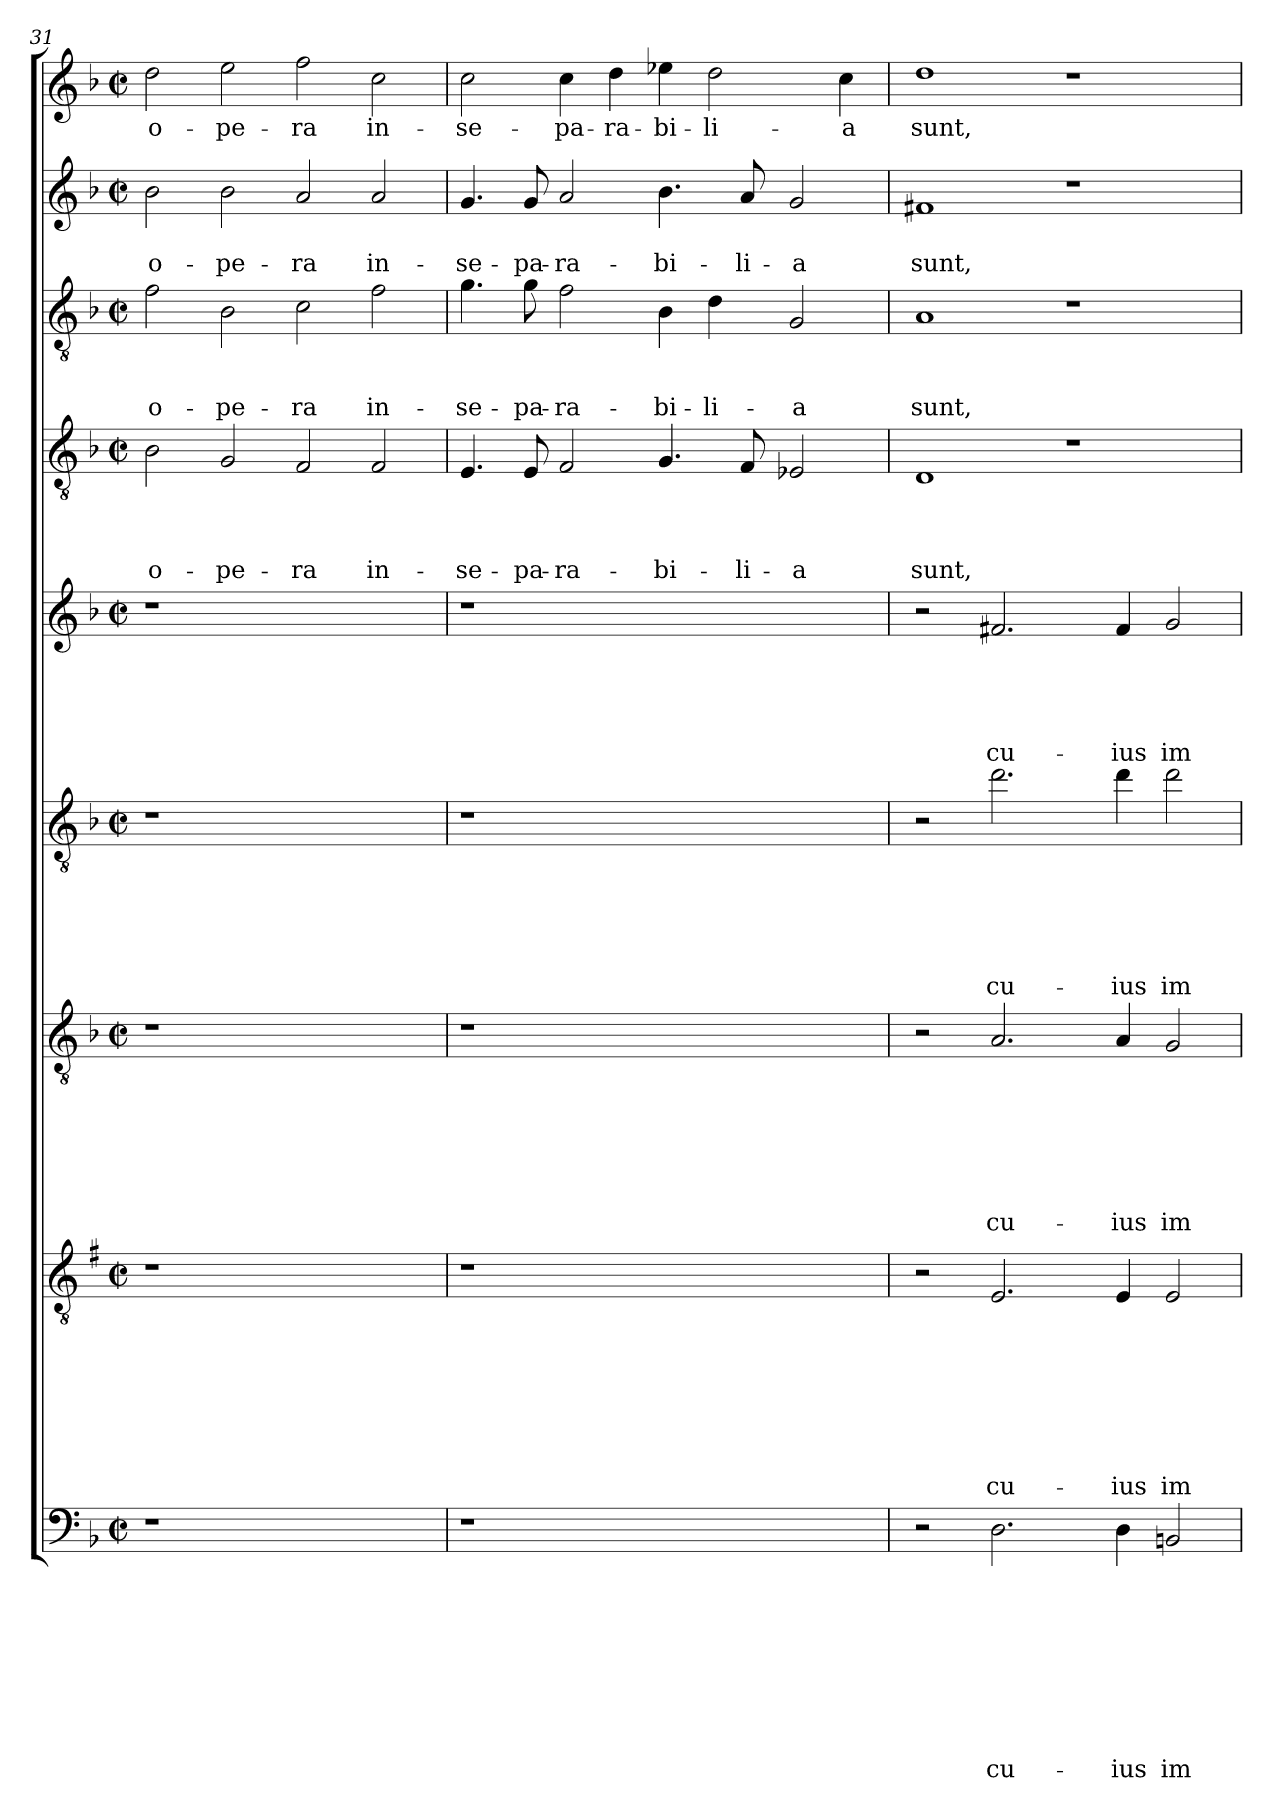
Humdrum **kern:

**kern	**text	**text	**text	**text	**text	**text	**text	**text	**text	**kern	**text	**text	**text	**text	**text	**text	**text	**text	**kern	**text	**text	**text	**text	**text	**text	**text	**kern	**text	**text	**text	**text	**text	**text	**kern	**text	**text	**text	**text	**text	**kern	**text	**text	**text	**text	**kern	**text	**text	**text	**kern	**text	**text	**kern	**text
*part9	*part9	*part9	*part9	*part9	*part9	*part9	*part9	*part9	*part9	*part8	*part8	*part8	*part8	*part8	*part8	*part8	*part8	*part8	*part7	*part7	*part7	*part7	*part7	*part7	*part7	*part7	*part6	*part6	*part6	*part6	*part6	*part6	*part6	*part5	*part5	*part5	*part5	*part5	*part5	*part4	*part4	*part4	*part4	*part4	*part3	*part3	*part3	*part3	*part2	*part2	*part2	*part1	*part1
*staff9	*staff9	*staff9	*staff9	*staff9	*staff9	*staff9	*staff9	*staff9	*staff9	*staff8	*staff8	*staff8	*staff8	*staff8	*staff8	*staff8	*staff8	*staff8	*staff7	*staff7	*staff7	*staff7	*staff7	*staff7	*staff7	*staff7	*staff6	*staff6	*staff6	*staff6	*staff6	*staff6	*staff6	*staff5	*staff5	*staff5	*staff5	*staff5	*staff5	*staff4	*staff4	*staff4	*staff4	*staff4	*staff3	*staff3	*staff3	*staff3	*staff2	*staff2	*staff2	*staff1	*staff1
!!LO:LB:g=z
*clefF4	*	*	*	*	*	*	*	*	*	*clefGv2	*	*	*	*	*	*	*	*	*clefGv2	*	*	*	*	*	*	*	*clefGv2	*	*	*	*	*	*	*clefG2	*	*	*	*	*	*clefGv2	*	*	*	*	*clefGv2	*	*	*	*clefG2	*	*	*clefG2	*
*	*	*	*	*	*	*	*	*	*	*ITrd1c2	*	*	*	*	*	*	*	*	*	*	*	*	*	*	*	*	*ITrd8c14	*	*	*	*	*	*	*	*	*	*	*	*	*	*	*	*	*	*	*	*	*	*	*	*	*	*
*k[b-]	*	*	*	*	*	*	*	*	*	*k[b-]	*	*	*	*	*	*	*	*	*k[b-]	*	*	*	*	*	*	*	*k[b-]	*	*	*	*	*	*	*k[b-]	*	*	*	*	*	*k[b-]	*	*	*	*	*k[b-]	*	*	*	*k[b-]	*	*	*k[b-]	*
*F:	*	*	*	*	*	*	*	*	*	*F:	*	*	*	*	*	*	*	*	*F:	*	*	*	*	*	*	*	*F:	*	*	*	*	*	*	*F:	*	*	*	*	*	*F:	*	*	*	*	*F:	*	*	*	*F:	*	*	*F:	*
*M2/2	*	*	*	*	*	*	*	*	*	*M2/2	*	*	*	*	*	*	*	*	*M2/2	*	*	*	*	*	*	*	*M2/2	*	*	*	*	*	*	*M2/2	*	*	*	*	*	*M2/2	*	*	*	*	*M2/2	*	*	*	*M2/2	*	*	*M2/2	*
*met(c|)	*	*	*	*	*	*	*	*	*	*met(c|)	*	*	*	*	*	*	*	*	*met(c|)	*	*	*	*	*	*	*	*met(c|)	*	*	*	*	*	*	*met(c|)	*	*	*	*	*	*met(c|)	*	*	*	*	*met(c|)	*	*	*	*met(c|)	*	*	*met(c|)	*
=31	=31	=31	=31	=31	=31	=31	=31	=31	=31	=31	=31	=31	=31	=31	=31	=31	=31	=31	=31	=31	=31	=31	=31	=31	=31	=31	=31	=31	=31	=31	=31	=31	=31	=31	=31	=31	=31	=31	=31	=31	=31	=31	=31	=31	=31	=31	=31	=31	=31	=31	=31	=31	=31
!	!	!	!	!	!	!	!	!	!	!	!	!	!	!	!	!	!	!	!	!	!	!	!	!	!	!	!	!	!	!	!	!	!	!	!	!	!	!	!	!	!	!	!	!LO:LY:b	!	!	!	!LO:LY:b	!	!	!LO:LY:b	!	!LO:LY:b
1r	.	.	.	.	.	.	.	.	.	1r	.	.	.	.	.	.	.	.	1r	.	.	.	.	.	.	.	1r	.	.	.	.	.	.	1r	.	.	.	.	.	2B-\	.	.	.	o-	2f\	.	.	o-	2b-\	.	o-	2dd\	o-
!	!	!	!	!	!	!	!	!	!	!	!	!	!	!	!	!	!	!	!	!	!	!	!	!	!	!	!	!	!	!	!	!	!	!	!	!	!	!	!	!	!	!	!	!LO:LY:b	!	!	!	!LO:LY:b	!	!	!LO:LY:b	!	!LO:LY:b
.	.	.	.	.	.	.	.	.	.	.	.	.	.	.	.	.	.	.	.	.	.	.	.	.	.	.	.	.	.	.	.	.	.	.	.	.	.	.	.	2G/	.	.	.	-pe-	2B-\	.	.	-pe-	2b-\	.	-pe-	2ee\	-pe-
!	!	!	!	!	!	!	!	!	!	!	!	!	!	!	!	!	!	!	!	!	!	!	!	!	!	!	!	!	!	!	!	!	!	!	!	!	!	!	!	!	!	!	!	!LO:LY:b	!	!	!	!LO:LY:b	!	!	!LO:LY:b	!	!LO:LY:b
1ryy	.	.	.	.	.	.	.	.	.	1ryy	.	.	.	.	.	.	.	.	1ryy	.	.	.	.	.	.	.	1ryy	.	.	.	.	.	.	1ryy	.	.	.	.	.	2F/	.	.	.	-ra	2c\	.	.	-ra	2a/	.	-ra	2ff\	-ra
!	!	!	!	!	!	!	!	!	!	!	!	!	!	!	!	!	!	!	!	!	!	!	!	!	!	!	!	!	!	!	!	!	!	!	!	!	!	!	!	!	!	!	!	!LO:LY:b	!	!	!	!LO:LY:b	!	!	!LO:LY:b	!	!LO:LY:b
.	.	.	.	.	.	.	.	.	.	.	.	.	.	.	.	.	.	.	.	.	.	.	.	.	.	.	.	.	.	.	.	.	.	.	.	.	.	.	.	2F/	.	.	.	in-	2f\	.	.	in-	2a/	.	in-	2cc\	in-
=32	=32	=32	=32	=32	=32	=32	=32	=32	=32	=32	=32	=32	=32	=32	=32	=32	=32	=32	=32	=32	=32	=32	=32	=32	=32	=32	=32	=32	=32	=32	=32	=32	=32	=32	=32	=32	=32	=32	=32	=32	=32	=32	=32	=32	=32	=32	=32	=32	=32	=32	=32	=32	=32
!	!	!	!	!	!	!	!	!	!	!	!	!	!	!	!	!	!	!	!	!	!	!	!	!	!	!	!	!	!	!	!	!	!	!	!	!	!	!	!	!	!	!	!	!LO:LY:b	!	!	!	!LO:LY:b	!	!	!LO:LY:b	!	!LO:LY:b
1r	.	.	.	.	.	.	.	.	.	1r	.	.	.	.	.	.	.	.	1r	.	.	.	.	.	.	.	1r	.	.	.	.	.	.	1r	.	.	.	.	.	4.E/	.	.	.	-se-	4.g\	.	.	-se-	4.g/	.	-se-	2cc\	-se-
!	!	!	!	!	!	!	!	!	!	!	!	!	!	!	!	!	!	!	!	!	!	!	!	!	!	!	!	!	!	!	!	!	!	!	!	!	!	!	!	!	!	!	!	!LO:LY:b	!	!	!	!LO:LY:b	!	!	!LO:LY:b	!	!
.	.	.	.	.	.	.	.	.	.	.	.	.	.	.	.	.	.	.	.	.	.	.	.	.	.	.	.	.	.	.	.	.	.	.	.	.	.	.	.	8E/	.	.	.	-pa-	8g\	.	.	-pa-	8g/	.	-pa-	.	.
!	!	!	!	!	!	!	!	!	!	!	!	!	!	!	!	!	!	!	!	!	!	!	!	!	!	!	!	!	!	!	!	!	!	!	!	!	!	!	!	!	!	!	!	!LO:LY:b	!	!	!	!LO:LY:b	!	!	!LO:LY:b	!	!LO:LY:b
.	.	.	.	.	.	.	.	.	.	.	.	.	.	.	.	.	.	.	.	.	.	.	.	.	.	.	.	.	.	.	.	.	.	.	.	.	.	.	.	2F/	.	.	.	-ra-	2f\	.	.	-ra-	2a/	.	-ra-	4cc\	-pa-
!	!	!	!	!	!	!	!	!	!	!	!	!	!	!	!	!	!	!	!	!	!	!	!	!	!	!	!	!	!	!	!	!	!	!	!	!	!	!	!	!	!	!	!	!	!	!	!	!	!	!	!	!	!LO:LY:b
.	.	.	.	.	.	.	.	.	.	.	.	.	.	.	.	.	.	.	.	.	.	.	.	.	.	.	.	.	.	.	.	.	.	.	.	.	.	.	.	.	.	.	.	.	.	.	.	.	.	.	.	4dd\	-ra-
!	!	!	!	!	!	!	!	!	!	!	!	!	!	!	!	!	!	!	!	!	!	!	!	!	!	!	!	!	!	!	!	!	!	!	!	!	!	!	!	!	!	!	!	!LO:LY:b	!	!	!	!LO:LY:b	!	!	!LO:LY:b	!	!LO:LY:b
1ryy	.	.	.	.	.	.	.	.	.	1ryy	.	.	.	.	.	.	.	.	1ryy	.	.	.	.	.	.	.	1ryy	.	.	.	.	.	.	1ryy	.	.	.	.	.	4.G/	.	.	.	-bi-	4B-\	.	.	-bi-	4.b-\	.	-bi-	4ee-X\	-bi-
!	!	!	!	!	!	!	!	!	!	!	!	!	!	!	!	!	!	!	!	!	!	!	!	!	!	!	!	!	!	!	!	!	!	!	!	!	!	!	!	!	!	!	!	!	!	!	!	!LO:LY:b	!	!	!	!	!LO:LY:b
.	.	.	.	.	.	.	.	.	.	.	.	.	.	.	.	.	.	.	.	.	.	.	.	.	.	.	.	.	.	.	.	.	.	.	.	.	.	.	.	.	.	.	.	.	4d\	.	.	-li-	.	.	.	2dd\	-li-
!	!	!	!	!	!	!	!	!	!	!	!	!	!	!	!	!	!	!	!	!	!	!	!	!	!	!	!	!	!	!	!	!	!	!	!	!	!	!	!	!	!	!	!	!LO:LY:b	!	!	!	!	!	!	!LO:LY:b	!	!
.	.	.	.	.	.	.	.	.	.	.	.	.	.	.	.	.	.	.	.	.	.	.	.	.	.	.	.	.	.	.	.	.	.	.	.	.	.	.	.	8F/	.	.	.	-li-	.	.	.	.	8a/	.	-li-	.	.
!	!	!	!	!	!	!	!	!	!	!	!	!	!	!	!	!	!	!	!	!	!	!	!	!	!	!	!	!	!	!	!	!	!	!	!	!	!	!	!	!	!	!	!	!LO:LY:b	!	!	!	!LO:LY:b	!	!	!LO:LY:b	!	!
.	.	.	.	.	.	.	.	.	.	.	.	.	.	.	.	.	.	.	.	.	.	.	.	.	.	.	.	.	.	.	.	.	.	.	.	.	.	.	.	2E-X/	.	.	.	-a	2G/	.	.	-a	2g/	.	-a	.	.
!	!	!	!	!	!	!	!	!	!	!	!	!	!	!	!	!	!	!	!	!	!	!	!	!	!	!	!	!	!	!	!	!	!	!	!	!	!	!	!	!	!	!	!	!	!	!	!	!	!	!	!	!	!LO:LY:b
.	.	.	.	.	.	.	.	.	.	.	.	.	.	.	.	.	.	.	.	.	.	.	.	.	.	.	.	.	.	.	.	.	.	.	.	.	.	.	.	.	.	.	.	.	.	.	.	.	.	.	.	4cc\	-a
=33	=33	=33	=33	=33	=33	=33	=33	=33	=33	=33	=33	=33	=33	=33	=33	=33	=33	=33	=33	=33	=33	=33	=33	=33	=33	=33	=33	=33	=33	=33	=33	=33	=33	=33	=33	=33	=33	=33	=33	=33	=33	=33	=33	=33	=33	=33	=33	=33	=33	=33	=33	=33	=33
!	!	!	!	!	!	!	!	!	!	!	!	!	!	!	!	!	!	!	!	!	!	!	!	!	!	!	!	!	!	!	!	!	!	!	!	!	!	!	!	!	!	!	!	!LO:LY:b	!	!	!	!LO:LY:b	!	!	!LO:LY:b	!	!LO:LY:b
2r	.	.	.	.	.	.	.	.	.	2r	.	.	.	.	.	.	.	.	2r	.	.	.	.	.	.	.	2r	.	.	.	.	.	.	2r	.	.	.	.	.	1D	.	.	.	sunt,	1A	.	.	sunt,	1f#X	.	sunt,	1dd	sunt,
!	!	!	!	!	!	!	!	!	!LO:LY:b	!	!	!	!	!	!	!	!	!LO:LY:b	!	!	!	!	!	!	!	!LO:LY:b	!	!	!	!	!	!	!LO:LY:b	!	!	!	!	!	!LO:LY:b	!	!	!	!	!	!	!	!	!	!	!	!	!	!
2.D\	.	.	.	.	.	.	.	.	cu-	2.D/	.	.	.	.	.	.	.	cu-	2.A/	.	.	.	.	.	.	cu-	2.d\	.	.	.	.	.	cu-	2.f#X/	.	.	.	.	cu-	.	.	.	.	.	.	.	.	.	.	.	.	.	.
.	.	.	.	.	.	.	.	.	.	.	.	.	.	.	.	.	.	.	.	.	.	.	.	.	.	.	.	.	.	.	.	.	.	.	.	.	.	.	.	1r	.	.	.	.	1r	.	.	.	1r	.	.	1r	.
!	!	!	!	!	!	!	!	!	!LO:LY:b	!	!	!	!	!	!	!	!	!LO:LY:b	!	!	!	!	!	!	!	!LO:LY:b	!	!	!	!	!	!	!LO:LY:b	!	!	!	!	!	!LO:LY:b	!	!	!	!	!	!	!	!	!	!	!	!	!	!
4D\	.	.	.	.	.	.	.	.	-ius	4D/	.	.	.	.	.	.	.	-ius	4A/	.	.	.	.	.	.	-ius	4d\	.	.	.	.	.	-ius	4f#/	.	.	.	.	-ius	.	.	.	.	.	.	.	.	.	.	.	.	.	.
!	!	!	!	!	!	!	!	!	!LO:LY:b	!	!	!	!	!	!	!	!	!LO:LY:b	!	!	!	!	!	!	!	!LO:LY:b	!	!	!	!	!	!	!LO:LY:b	!	!	!	!	!	!LO:LY:b	!	!	!	!	!	!	!	!	!	!	!	!	!	!
2BBn/	.	.	.	.	.	.	.	.	im-	2D/	.	.	.	.	.	.	.	im-	2G/	.	.	.	.	.	.	im-	2d\	.	.	.	.	.	im-	2g/	.	.	.	.	im-	.	.	.	.	.	.	.	.	.	.	.	.	.	.
=	=	=	=	=	=	=	=	=	=	=	=	=	=	=	=	=	=	=	=	=	=	=	=	=	=	=	=	=	=	=	=	=	=	=	=	=	=	=	=	=	=	=	=	=	=	=	=	=	=	=	=	=	=
*-	*-	*-	*-	*-	*-	*-	*-	*-	*-	*-	*-	*-	*-	*-	*-	*-	*-	*-	*-	*-	*-	*-	*-	*-	*-	*-	*-	*-	*-	*-	*-	*-	*-	*-	*-	*-	*-	*-	*-	*-	*-	*-	*-	*-	*-	*-	*-	*-	*-	*-	*-	*-	*-
